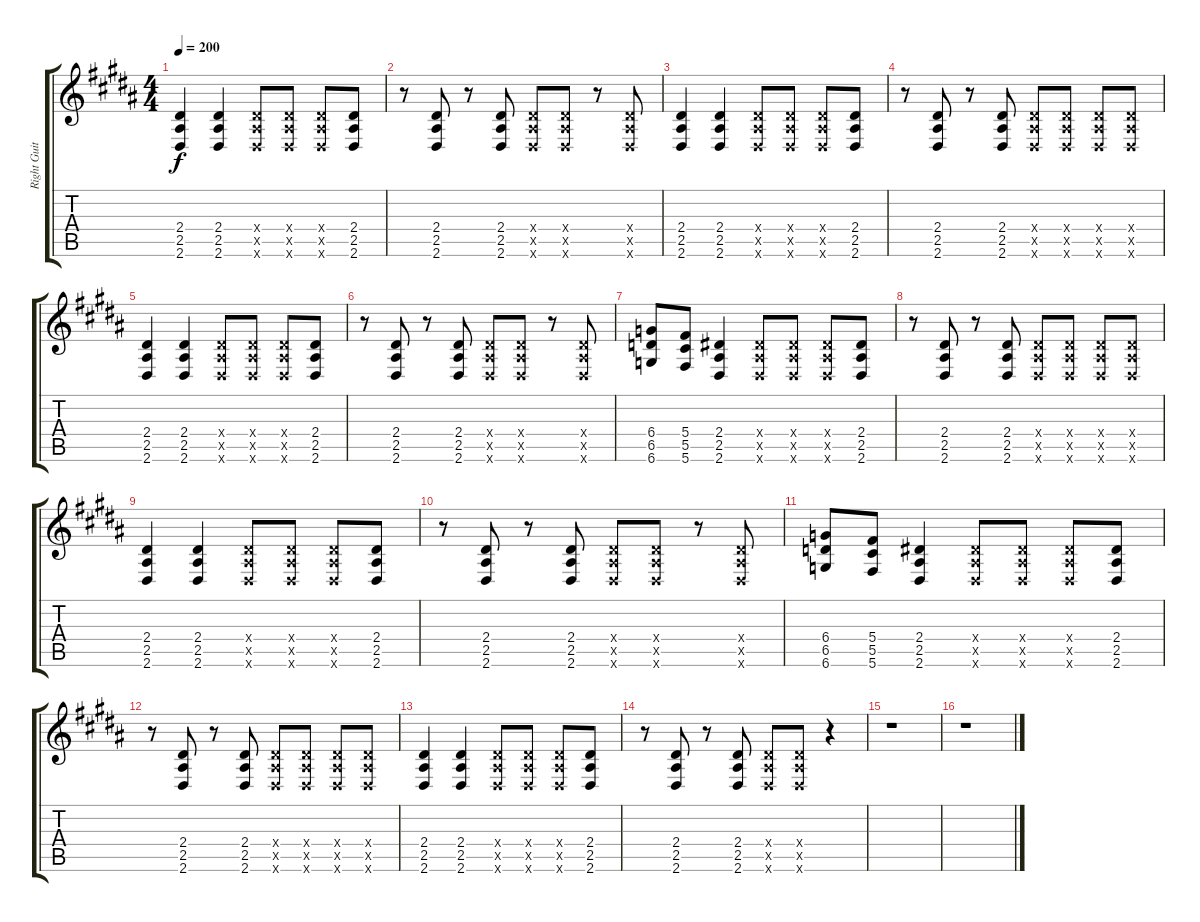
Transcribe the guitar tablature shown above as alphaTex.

\track ("Right Guitar" "Right Guit") {instrument distortionguitar}
\staff {score tabs}
\tuning (Eb4 Bb3 Gb3 Db3 Ab2 Db2) {hide}
\ts (4 4)
\tempo 200
\clef g2
\ks b
(2.4 2.5 2.6).4{dy f} (2.4 2.5 2.6).4 (2.4{x} 2.5{x} 2.6{x}).8 (2.4{x} 2.5{x} 2.6{x}).8 (2.4{x} 2.5{x} 2.6{x}).8 (2.4 2.5 2.6).8 |
r.8 (2.4 2.5 2.6).8 r.8 (2.4 2.5 2.6).8 (2.4{x} 2.5{x} 2.6{x}).8 (2.4{x} 2.5{x} 2.6{x}).8 r.8 (2.4{x} 2.5{x} 2.6{x}).8 |
(2.4 2.5 2.6).4 (2.4 2.5 2.6).4 (2.4{x} 2.5{x} 2.6{x}).8 (2.4{x} 2.5{x} 2.6{x}).8 (2.4{x} 2.5{x} 2.6{x}).8 (2.4 2.5 2.6).8 |
r.8 (2.4 2.5 2.6).8 r.8 (2.4 2.5 2.6).8 (2.4{x} 2.5{x} 2.6{x}).8 (2.4{x} 2.5{x} 2.6{x}).8 (2.4{x} 2.5{x} 2.6{x}).8 (2.4{x} 2.5{x} 2.6{x}).8 |
(2.4 2.5 2.6).4 (2.4 2.5 2.6).4 (2.4{x} 2.5{x} 2.6{x}).8 (2.4{x} 2.5{x} 2.6{x}).8 (2.4{x} 2.5{x} 2.6{x}).8 (2.4 2.5 2.6).8 |
r.8 (2.4 2.5 2.6).8 r.8 (2.4 2.5 2.6).8 (2.4{x} 2.5{x} 2.6{x}).8 (2.4{x} 2.5{x} 2.6{x}).8 r.8 (2.4{x} 2.5{x} 2.6{x}).8 |
(6.4 6.5 6.6).8 (5.4 5.5 5.6).8 (2.4 2.5 2.6).4 (2.4{x} 2.5{x} 2.6{x}).8 (2.4{x} 2.5{x} 2.6{x}).8 (2.4{x} 2.5{x} 2.6{x}).8 (2.4 2.5 2.6).8 |
r.8 (2.4 2.5 2.6).8 r.8 (2.4 2.5 2.6).8 (2.4{x} 2.5{x} 2.6{x}).8 (2.4{x} 2.5{x} 2.6{x}).8 (2.4{x} 2.5{x} 2.6{x}).8 (2.4{x} 2.5{x} 2.6{x}).8 |
(2.4 2.5 2.6).4 (2.4 2.5 2.6).4 (2.4{x} 2.5{x} 2.6{x}).8 (2.4{x} 2.5{x} 2.6{x}).8 (2.4{x} 2.5{x} 2.6{x}).8 (2.4 2.5 2.6).8 |
r.8 (2.4 2.5 2.6).8 r.8 (2.4 2.5 2.6).8 (2.4{x} 2.5{x} 2.6{x}).8 (2.4{x} 2.5{x} 2.6{x}).8 r.8 (2.4{x} 2.5{x} 2.6{x}).8 |
(6.4 6.5 6.6).8 (5.4 5.5 5.6).8 (2.4 2.5 2.6).4 (2.4{x} 2.5{x} 2.6{x}).8 (2.4{x} 2.5{x} 2.6{x}).8 (2.4{x} 2.5{x} 2.6{x}).8 (2.4 2.5 2.6).8 |
r.8 (2.4 2.5 2.6).8 r.8 (2.4 2.5 2.6).8 (2.4{x} 2.5{x} 2.6{x}).8 (2.4{x} 2.5{x} 2.6{x}).8 (2.4{x} 2.5{x} 2.6{x}).8 (2.4{x} 2.5{x} 2.6{x}).8 |
(2.4 2.5 2.6).4 (2.4 2.5 2.6).4 (2.4{x} 2.5{x} 2.6{x}).8 (2.4{x} 2.5{x} 2.6{x}).8 (2.4{x} 2.5{x} 2.6{x}).8 (2.4 2.5 2.6).8 |
r.8 (2.4 2.5 2.6).8 r.8 (2.4 2.5 2.6).8 (2.4{x} 2.5{x} 2.6{x}).8 (2.4{x} 2.5{x} 2.6{x}).8 r.4 |
r.1 |
r.1
